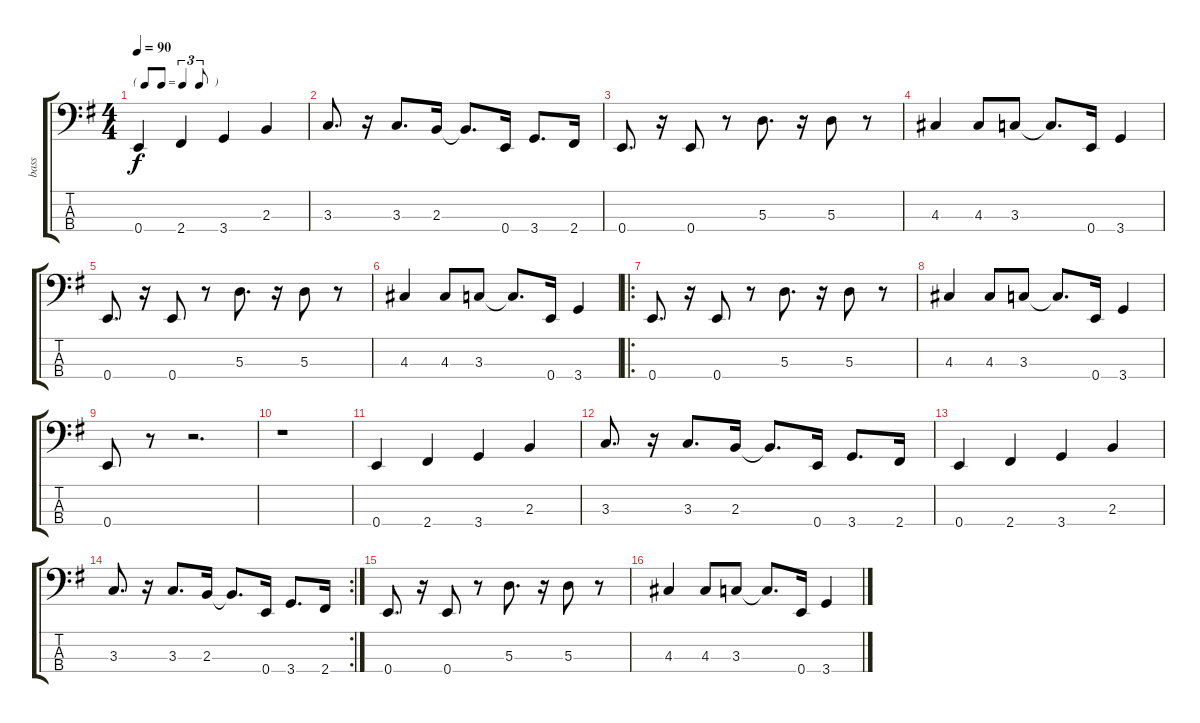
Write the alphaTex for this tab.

\track ("bass" "bass") {instrument electricbassfinger}
\staff {score tabs}
\tuning (G2 D2 A1 E1) {hide}
\ts (4 4)
\tf triplet8th
\tempo 90
\clef f4
\ks g
0.4.4{dy f} 2.4.4 3.4.4 2.3.4 |
3.3.8{d} r.16 3.3.8{d} 2.3.16 2.3{t}.8{d} 0.4.16 3.4.8{d} 2.4.16 |
0.4.8{d} r.16 0.4.8 r.8 5.3.8{d} r.16 5.3.8 r.8 |
4.3.4 4.3.8 3.3.8 3.3{t}.8{d} 0.4.16 3.4.4 |
0.4.8{d} r.16 0.4.8 r.8 5.3.8{d} r.16 5.3.8 r.8 |
4.3.4 4.3.8 3.3.8 3.3{t}.8{d} 0.4.16 3.4.4 |
\ro
0.4.8{d} r.16 0.4.8 r.8 5.3.8{d} r.16 5.3.8 r.8 |
4.3.4 4.3.8 3.3.8 3.3{t}.8{d} 0.4.16 3.4.4 |
0.4.8 r.8 r.2{d} |
r.1 |
0.4.4 2.4.4 3.4.4 2.3.4 |
3.3.8{d} r.16 3.3.8{d} 2.3.16 2.3{t}.8{d} 0.4.16 3.4.8{d} 2.4.16 |
0.4.4 2.4.4 3.4.4 2.3.4 |
\rc 2
3.3.8{d} r.16 3.3.8{d} 2.3.16 2.3{t}.8{d} 0.4.16 3.4.8{d} 2.4.16 |
0.4.8{d} r.16 0.4.8 r.8 5.3.8{d} r.16 5.3.8 r.8 |
4.3.4 4.3.8 3.3.8 3.3{t}.8{d} 0.4.16 3.4.4
